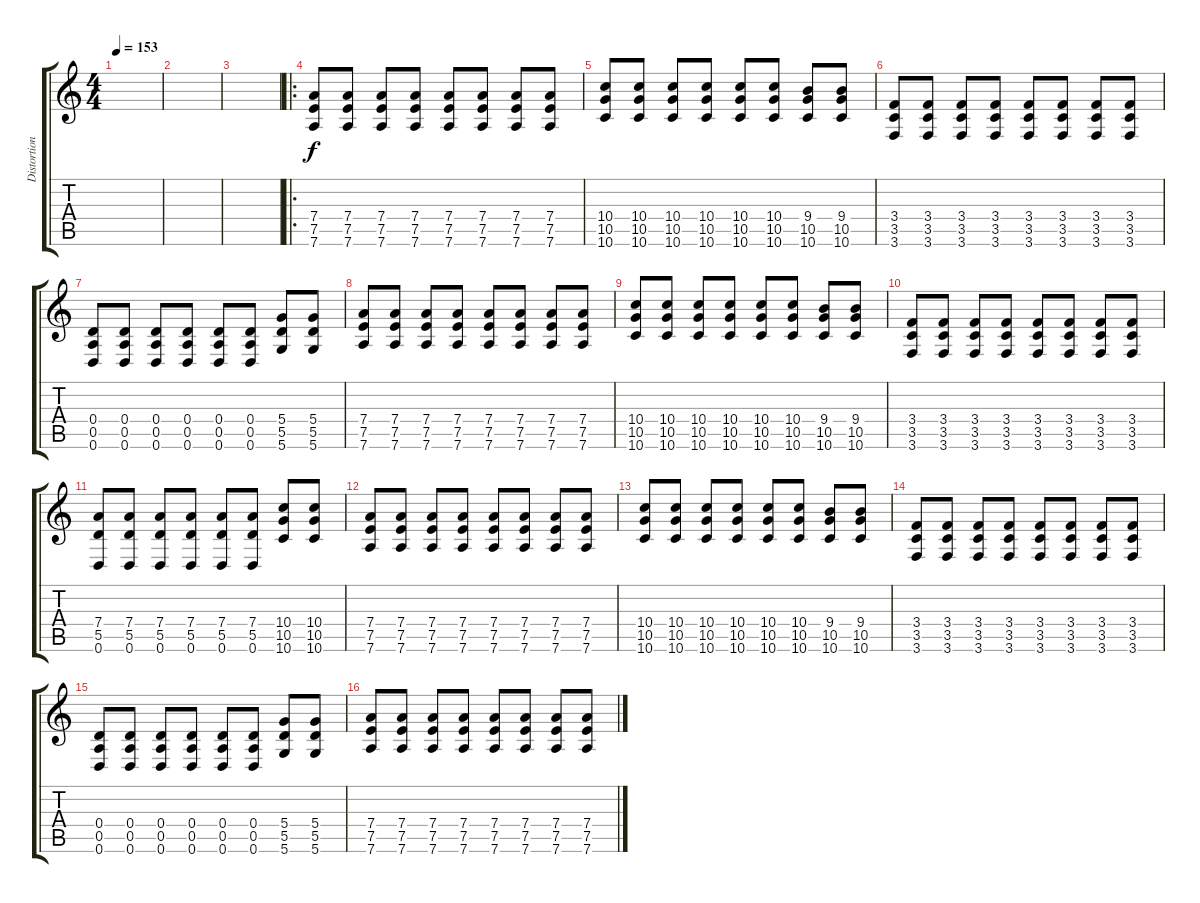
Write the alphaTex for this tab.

\track ("Distortion" "Distortion") {instrument distortionguitar}
\staff {score tabs}
\tuning (E4 B3 G3 D3 A2 D2) {hide}
\ts (4 4)
\tempo 153
\clef g2
\ks c
|
|
|
\ro
(7.4 7.5 7.6).8 (7.4 7.5 7.6).8 (7.4 7.5 7.6).8 (7.4 7.5 7.6).8 (7.4 7.5 7.6).8 (7.4 7.5 7.6).8 (7.4 7.5 7.6).8 (7.4 7.5 7.6).8 |
(10.4 10.5 10.6).8 (10.4 10.5 10.6).8 (10.4 10.5 10.6).8 (10.4 10.5 10.6).8 (10.4 10.5 10.6).8 (10.4 10.5 10.6).8 (9.4 10.5 10.6).8 (9.4 10.5 10.6).8 |
(3.4 3.5 3.6).8 (3.4 3.5 3.6).8 (3.4 3.5 3.6).8 (3.4 3.5 3.6).8 (3.4 3.5 3.6).8 (3.4 3.5 3.6).8 (3.4 3.5 3.6).8 (3.4 3.5 3.6).8 |
(0.4 0.5 0.6).8 (0.4 0.5 0.6).8 (0.4 0.5 0.6).8 (0.4 0.5 0.6).8 (0.4 0.5 0.6).8 (0.4 0.5 0.6).8 (5.4 5.5 5.6).8 (5.4 5.5 5.6).8 |
(7.4 7.5 7.6).8 (7.4 7.5 7.6).8 (7.4 7.5 7.6).8 (7.4 7.5 7.6).8 (7.4 7.5 7.6).8 (7.4 7.5 7.6).8 (7.4 7.5 7.6).8 (7.4 7.5 7.6).8 |
(10.4 10.5 10.6).8 (10.4 10.5 10.6).8 (10.4 10.5 10.6).8 (10.4 10.5 10.6).8 (10.4 10.5 10.6).8 (10.4 10.5 10.6).8 (9.4 10.5 10.6).8 (9.4 10.5 10.6).8 |
(3.4 3.5 3.6).8 (3.4 3.5 3.6).8 (3.4 3.5 3.6).8 (3.4 3.5 3.6).8 (3.4 3.5 3.6).8 (3.4 3.5 3.6).8 (3.4 3.5 3.6).8 (3.4 3.5 3.6).8 |
(7.4 5.5 0.6).8 (7.4 5.5 0.6).8 (7.4 5.5 0.6).8 (7.4 5.5 0.6).8 (7.4 5.5 0.6).8 (7.4 5.5 0.6).8 (10.4 10.5 10.6).8 (10.4 10.5 10.6).8 |
(7.4 7.5 7.6).8 (7.4 7.5 7.6).8 (7.4 7.5 7.6).8 (7.4 7.5 7.6).8 (7.4 7.5 7.6).8 (7.4 7.5 7.6).8 (7.4 7.5 7.6).8 (7.4 7.5 7.6).8 |
(10.4 10.5 10.6).8 (10.4 10.5 10.6).8 (10.4 10.5 10.6).8 (10.4 10.5 10.6).8 (10.4 10.5 10.6).8 (10.4 10.5 10.6).8 (9.4 10.5 10.6).8 (9.4 10.5 10.6).8 |
(3.4 3.5 3.6).8 (3.4 3.5 3.6).8 (3.4 3.5 3.6).8 (3.4 3.5 3.6).8 (3.4 3.5 3.6).8 (3.4 3.5 3.6).8 (3.4 3.5 3.6).8 (3.4 3.5 3.6).8 |
(0.4 0.5 0.6).8 (0.4 0.5 0.6).8 (0.4 0.5 0.6).8 (0.4 0.5 0.6).8 (0.4 0.5 0.6).8 (0.4 0.5 0.6).8 (5.4 5.5 5.6).8 (5.4 5.5 5.6).8 |
(7.4 7.5 7.6).8 (7.4 7.5 7.6).8 (7.4 7.5 7.6).8 (7.4 7.5 7.6).8 (7.4 7.5 7.6).8 (7.4 7.5 7.6).8 (7.4 7.5 7.6).8 (7.4 7.5 7.6).8
